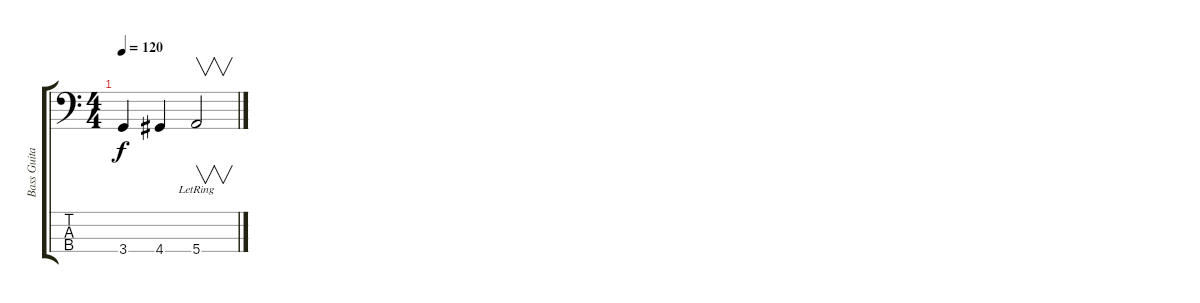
\track ("Bass Guitar" "Bass Guita") {instrument electricbasspick}
\staff {score tabs}
\tuning (G2 D2 A1 E1) {hide}
\ts (4 4)
\tempo 120
\clef f4
\ks c
3.4.4{dy f} 4.4.4 5.4{lr}.2{v}
